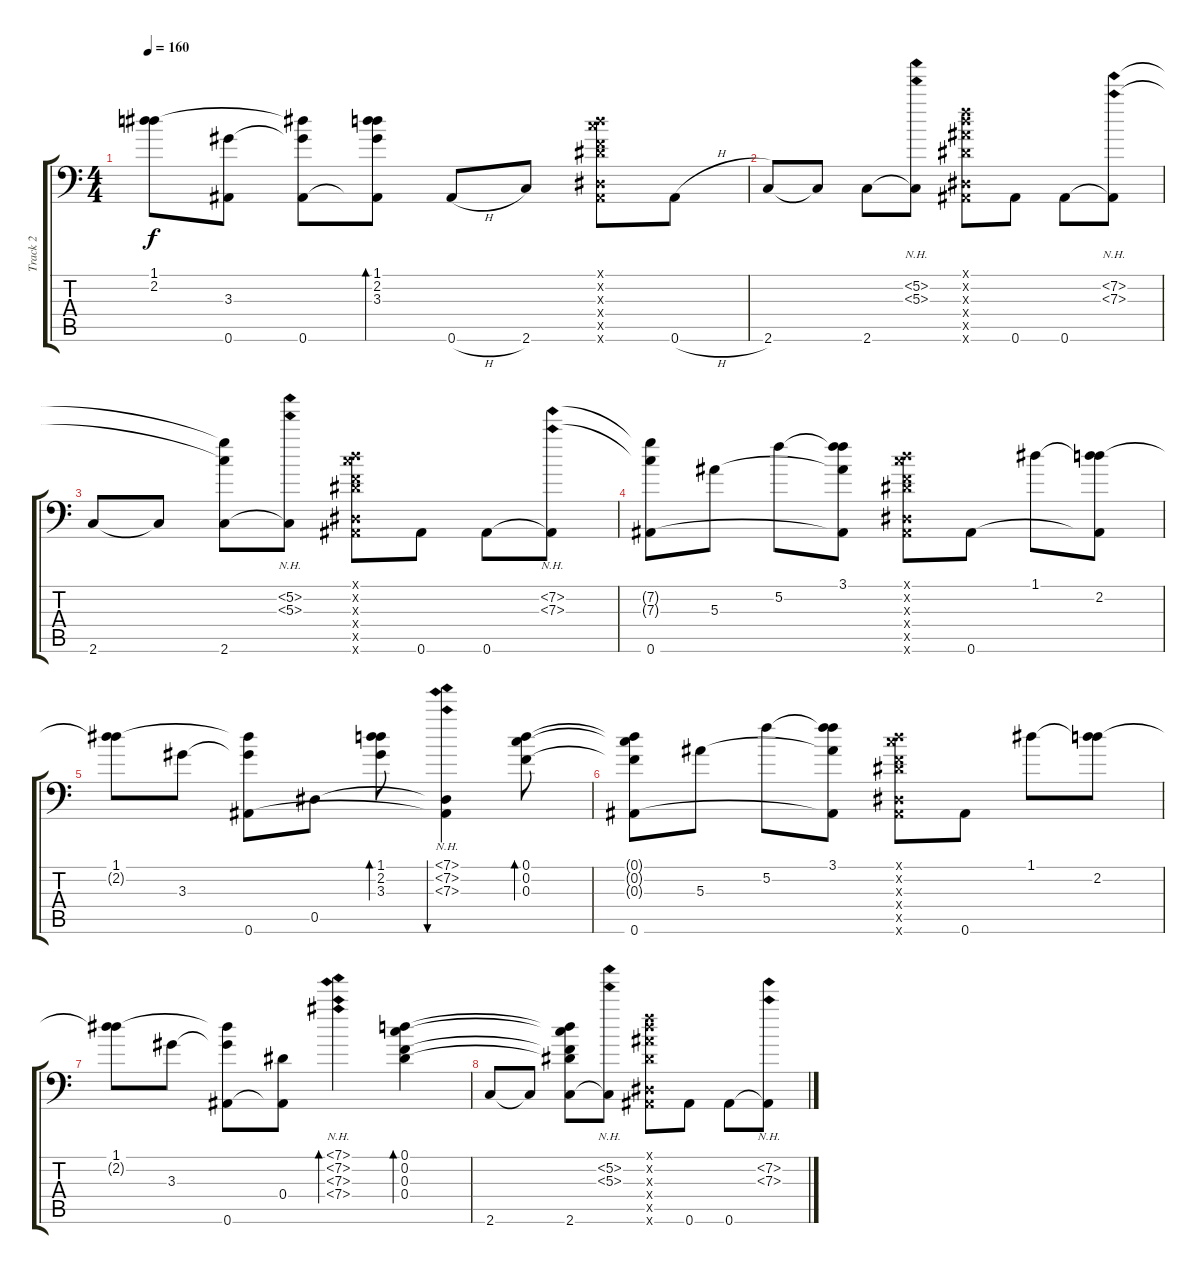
\track ("Track 2" "Track 2") {instrument acousticguitarsteel}
\staff {score tabs}
\tuning (D4 C4 F3 Eb3 Eb2 Bb1) {hide}
\ts (4 4)
\tempo 160
\clef f4
\ks c
(1.1 2.2{t}).8{dy f} (3.3 0.6{t}).8 (1.1{t} 3.3{t} 0.6).8 (1.1 2.2 3.3 0.6{t}).8{bd 60} 0.6{h}.8 2.6.8 (0.1{x} 0.2{x} 0.3{x} 0.4{x} 0.5{x} 0.6{x}).8 0.6{h}.8 |
2.6.8 2.6{t}.8 2.6.8 (5.2{nh} 5.3{nh} 2.6{t}).8 (0.1{x} 5.2{x} 5.3{x} 0.4{x} 0.5{x} 0.6{x}).8 0.6.8 0.6.8 (7.2{nh} 7.3{nh} 0.6{t}).8 |
2.6.8 2.6{t}.8 (7.2{t} 7.3{t} 2.6).8 (5.2{nh} 5.3{nh} 2.6{t}).8 (0.1{x} 0.2{x} 0.3{x} 0.4{x} 0.5{x} 0.6{x}).8 0.6.8 0.6.8 (7.2{nh} 7.3{nh} 0.6{t}).8 |
(7.2{t} 7.3{t} 0.6).8 5.3.8 5.2.8 (3.1 5.2{t} 5.3{t} 0.6{t}).8 (0.1{x} 0.2{x} 0.3{x} 0.4{x} 0.5{x} 0.6{x}).8 0.6.8 1.1.8 (1.1{t} 2.2 0.6{t}).8 |
(1.1 2.2{t}).8 3.3.8 (1.1{t} 3.3{t} 0.6).8 0.5.8 (1.1 2.2 3.3).8{bd 120} (7.1{nh} 7.2{nh} 7.3{nh} 0.5{t} 0.6{t}).4{bu 30} (0.1 0.2 0.3).8{bd 30} |
(0.1{t} 0.2{t} 0.3{t} 0.6).8 5.3.8 5.2.8 (3.1 5.2{t} 5.3{t} 0.6{t}).8 (0.1{x} 0.2{x} 0.3{x} 0.4{x} 0.5{x} 0.6{x}).8 0.6.8 1.1.8 (1.1{t} 2.2).8 |
(1.1 2.2{t}).8 3.3.8 (1.1{t} 3.3{t} 0.6).8 (0.4 0.6{t}).8 (7.1{nh} 7.2{nh} 7.3{nh} 7.4{nh}).4{bd 30} (0.1 0.2 0.3 0.4).4{bd 30} |
2.6.8 2.6{t}.8 (0.1{t} 0.2{t} 0.3{t} 0.4{t} 2.6).8 (5.2{nh} 5.3{nh} 2.6{t}).8 (0.1{x} 5.2{x} 5.3{x} 0.4{x} 0.5{x} 0.6{x}).8 0.6.8 0.6.8 (7.2{nh} 7.3{nh} 0.6{t}).8
